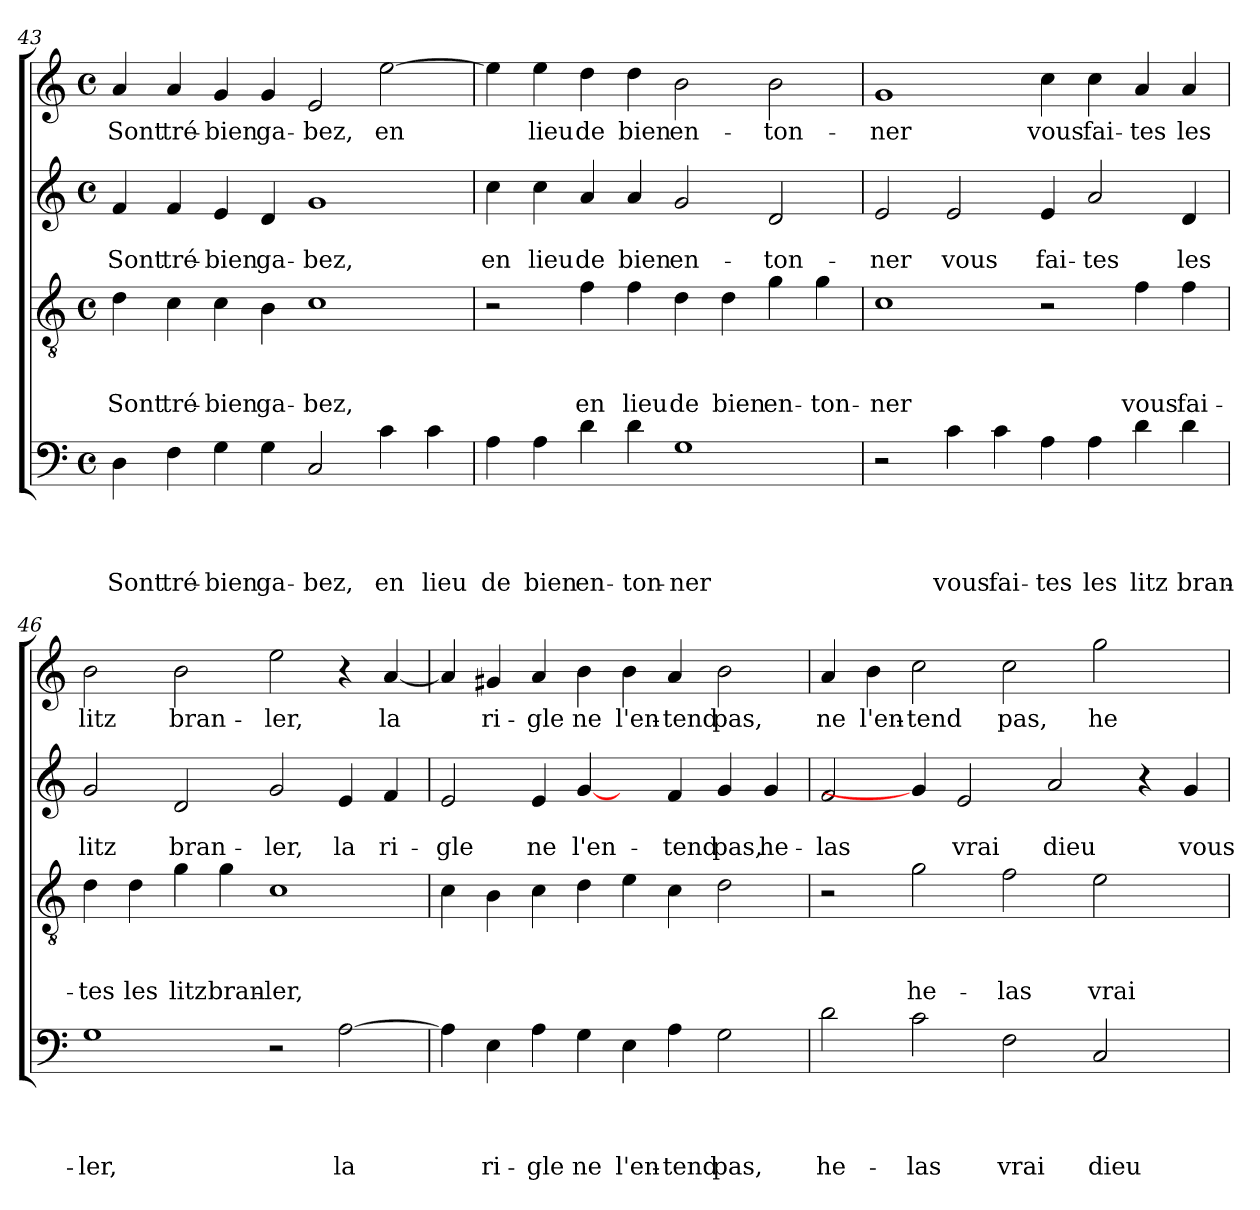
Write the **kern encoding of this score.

**kern	**text	**text	**text	**text	**kern	**text	**text	**text	**kern	**text	**text	**kern	**text
*part4	*part4	*part4	*part4	*part4	*part3	*part3	*part3	*part3	*part2	*part2	*part2	*part1	*part1
*staff4	*staff4	*staff4	*staff4	*staff4	*staff3	*staff3	*staff3	*staff3	*staff2	*staff2	*staff2	*staff1	*staff1
*clefF4	*	*	*	*	*clefGv2	*	*	*	*clefG2	*	*	*clefG2	*
*k[]	*	*	*	*	*k[]	*	*	*	*k[]	*	*	*k[]	*
*C:	*	*	*	*	*C:	*	*	*	*C:	*	*	*C:	*
*M4/4	*	*	*	*	*M4/4	*	*	*	*M4/4	*	*	*M4/4	*
*met(c)	*	*	*	*	*met(c)	*	*	*	*met(c)	*	*	*met(c)	*
=43	=43	=43	=43	=43	=43	=43	=43	=43	=43	=43	=43	=43	=43
!	!	!	!	!LO:LY:b	!	!	!	!LO:LY:b	!	!	!LO:LY:b	!	!LO:LY:b
4D\	.	.	.	Sont	4d\	.	.	Sont	4f/	.	Sont	4a/	Sont
!	!	!	!	!LO:LY:b	!	!	!	!LO:LY:b	!	!	!LO:LY:b	!	!LO:LY:b
4F\	.	.	.	tré-	4c\	.	.	tré-	4f/	.	tré-	4a/	tré-
!	!	!	!	!LO:LY:b	!	!	!	!LO:LY:b	!	!	!LO:LY:b	!	!LO:LY:b
4G\	.	.	.	-bien	4c\	.	.	-bien	4e/	.	-bien	4g/	-bien
!	!	!	!	!LO:LY:b	!	!	!	!LO:LY:b	!	!	!LO:LY:b	!	!LO:LY:b
4G\	.	.	.	ga-	4B\	.	.	ga-	4d/	.	ga-	4g/	ga-
!	!	!	!	!LO:LY:b	!	!	!	!LO:LY:b	!	!	!LO:LY:b	!	!LO:LY:b
2C/	.	.	.	-bez,	1c	.	.	-bez,	1g	.	-bez,	2e/	-bez,
!	!	!	!	!LO:LY:b	!	!	!	!	!	!	!	!	!LO:LY:b
4c\	.	.	.	en	.	.	.	.	.	.	.	[<2ee\	en
!	!	!	!	!LO:LY:b	!	!	!	!	!	!	!	!	!
4c\	.	.	.	lieu	.	.	.	.	.	.	.	.	.
!!LO:LB:g=z
=44	=44	=44	=44	=44	=44	=44	=44	=44	=44	=44	=44	=44	=44
!	!	!	!	!LO:LY:b	!	!	!	!	!	!	!LO:LY:b	!	!
4A\	.	.	.	de	2r	.	.	.	4cc\	.	en	4ee\]	.
!	!	!	!	!LO:LY:b	!	!	!	!	!	!	!LO:LY:b	!	!LO:LY:b
4A\	.	.	.	bien	.	.	.	.	4cc\	.	lieu	4ee\	lieu
!	!	!	!	!LO:LY:b	!	!	!	!LO:LY:b	!	!	!LO:LY:b	!	!LO:LY:b
4d\	.	.	.	en-	4f\	.	.	en	4a/	.	de	4dd\	de
!	!	!	!	!LO:LY:b	!	!	!	!LO:LY:b	!	!	!LO:LY:b	!	!LO:LY:b
4d\	.	.	.	-ton-	4f\	.	.	lieu	4a/	.	bien	4dd\	bien
!	!	!	!	!LO:LY:b:rj	!	!	!	!LO:LY:b	!	!	!LO:LY:b	!	!LO:LY:b
1G	.	.	.	-ner	4d\	.	.	de	2g/	.	en-	2b\	en-
!	!	!	!	!	!	!	!	!LO:LY:b	!	!	!	!	!
.	.	.	.	.	4d\	.	.	bien	.	.	.	.	.
!	!	!	!	!	!	!	!	!LO:LY:b	!	!	!LO:LY:b	!	!LO:LY:b
.	.	.	.	.	4g\	.	.	en-	2d/	.	-ton-	2b\	-ton-
!	!	!	!	!	!	!	!	!LO:LY:b	!	!	!	!	!
.	.	.	.	.	4g\	.	.	-ton-	.	.	.	.	.
=45	=45	=45	=45	=45	=45	=45	=45	=45	=45	=45	=45	=45	=45
!	!	!	!	!	!	!	!	!LO:LY:b	!	!	!LO:LY:b	!	!LO:LY:b
2r	.	.	.	.	1c	.	.	-ner	2e/	.	-ner	1g	-ner
!	!	!	!	!LO:LY:b	!	!	!	!	!	!	!LO:LY:b	!	!
4c\	.	.	.	vous	.	.	.	.	2e/	.	vous	.	.
!	!	!	!	!LO:LY:b	!	!	!	!	!	!	!	!	!
4c\	.	.	.	fai-	.	.	.	.	.	.	.	.	.
!	!	!	!	!LO:LY:b	!	!	!	!	!	!	!LO:LY:b	!	!LO:LY:b
4A\	.	.	.	-tes	2r	.	.	.	4e/	.	fai-	4cc\	vous
!	!	!	!	!LO:LY:b	!	!	!	!	!	!	!LO:LY:b	!	!LO:LY:b
4A\	.	.	.	les	.	.	.	.	2a/	.	-tes	4cc\	fai-
!	!	!	!	!LO:LY:b	!	!	!	!LO:LY:b	!	!	!	!	!LO:LY:b
4d\	.	.	.	litz	4f\	.	.	vous	.	.	.	4a/	-tes
!	!	!	!	!LO:LY:b	!	!	!	!LO:LY:b	!	!	!LO:LY:b	!	!LO:LY:b
4d\	.	.	.	bran-	4f\	.	.	fai-	4d/	.	les	4a/	les
=46	=46	=46	=46	=46	=46	=46	=46	=46	=46	=46	=46	=46	=46
!	!	!	!	!LO:LY:b	!	!	!	!LO:LY:b	!	!	!LO:LY:b	!	!LO:LY:b
1G	.	.	.	-ler,	4d\	.	.	-tes	2g/	.	litz	2b\	litz
!	!	!	!	!	!	!	!	!LO:LY:b	!	!	!	!	!
.	.	.	.	.	4d\	.	.	les	.	.	.	.	.
!	!	!	!	!	!	!	!	!LO:LY:b	!	!	!LO:LY:b	!	!LO:LY:b
.	.	.	.	.	4g\	.	.	litz	2d/	.	bran-	2b\	bran-
!	!	!	!	!	!	!	!	!LO:LY:b	!	!	!	!	!
.	.	.	.	.	4g\	.	.	bran-	.	.	.	.	.
!	!	!	!	!	!	!	!	!LO:LY:b:rj	!	!	!LO:LY:b	!	!LO:LY:b
2r	.	.	.	.	1c	.	.	-ler,	2g/	.	-ler,	2ee\	-ler,
!	!	!	!	!LO:LY:b	!	!	!	!	!	!	!LO:LY:b	!	!
[<2A\	.	.	.	la	.	.	.	.	4e/	.	la	4r	.
!	!	!	!	!	!	!	!	!	!	!	!LO:LY:b	!	!LO:LY:b
.	.	.	.	.	.	.	.	.	4f/	.	ri-	[<4a/	la
!!LO:LB:g=z
=47	=47	=47	=47	=47	=47	=47	=47	=47	=47	=47	=47	=47	=47
!	!	!	!	!	!	!	!	!	!	!	!LO:LY:b	!	!
4A\]	.	.	.	.	4c\	.	.	.	2e/	.	-gle	4a/]	.
!	!	!	!	!LO:LY:b	!	!	!	!	!	!	!	!	!LO:LY:b
4E\	.	.	.	ri-	4B\	.	.	.	.	.	.	4g#X/	ri-
!	!	!	!	!LO:LY:b	!	!	!	!	!	!	!LO:LY:b	!	!LO:LY:b
4A\	.	.	.	-gle	4c\	.	.	.	4e/	.	ne	4a/	-gle
!	!	!	!	!LO:LY:b	!	!	!	!	!	!	!LO:LY:b	!	!LO:LY:b
4G\	.	.	.	ne	4d\	.	.	.	[4g/	.	l'en-	4b\	ne
!	!	!	!	!LO:LY:b	!	!	!	!	!	!	!	!	!LO:LY:b
4E\	.	.	.	l'en-	4e\	.	.	.	4ryy	.	.	4b\	l'en-
!	!	!	!	!LO:LY:b	!	!	!	!	!	!	!LO:LY:b	!	!LO:LY:b
4A\	.	.	.	-tend	4c\	.	.	.	4f/	.	-tend	4a/	-tend
!	!	!	!	!LO:LY:b	!	!	!	!	!	!	!LO:LY:b	!	!LO:LY:b
2G\	.	.	.	pas,	2d\	.	.	.	4g/	.	pas,	2b\	pas,
!	!	!	!	!	!	!	!	!	!	!	!LO:LY:b	!	!
.	.	.	.	.	.	.	.	.	4g/	.	he-	.	.
=48	=48	=48	=48	=48	=48	=48	=48	=48	=48	=48	=48	=48	=48
!	!	!	!	!LO:LY:b	!	!	!	!	!	!	!LO:LY:b	!	!LO:LY:b
2d\	.	.	.	he-	2r	.	.	.	2f/	.	-las	4a/	ne
!	!	!	!	!	!	!	!	!	!	!	!	!	!LO:LY:b
.	.	.	.	.	.	.	.	.	.	.	.	4b\	l'en-
!	!	!	!	!LO:LY:b	!	!	!	!LO:LY:b	!	!	!	!	!LO:LY:b
2c\	.	.	.	-las	2g\	.	.	he-	4g/]	.	.	2cc\	-tend
!	!	!	!	!	!	!	!	!	!	!	!LO:LY:b	!	!
.	.	.	.	.	.	.	.	.	2e/	.	vrai	.	.
!	!	!	!	!LO:LY:b	!	!	!	!LO:LY:b	!	!	!	!	!LO:LY:b
2F\	.	.	.	vrai	2f\	.	.	-las	.	.	.	2cc\	pas,
!	!	!	!	!	!	!	!	!	!	!	!LO:LY:b	!	!
.	.	.	.	.	.	.	.	.	2a/	.	dieu	.	.
!	!	!	!	!LO:LY:b	!	!	!	!LO:LY:b	!	!	!	!	!LO:LY:b
2C/	.	.	.	dieu	2e\	.	.	vrai	.	.	.	2gg\	he-
.	.	.	.	.	.	.	.	.	4r	.	.	.	.
!	!	!	!	!	!	!	!	!	!	!	!LO:LY:b	!	!
4ryy	.	.	.	.	4ryy	.	.	.	4g/	.	vous	4ryy	.
=	=	=	=	=	=	=	=	=	=	=	=	=	=
*-	*-	*-	*-	*-	*-	*-	*-	*-	*-	*-	*-	*-	*-
